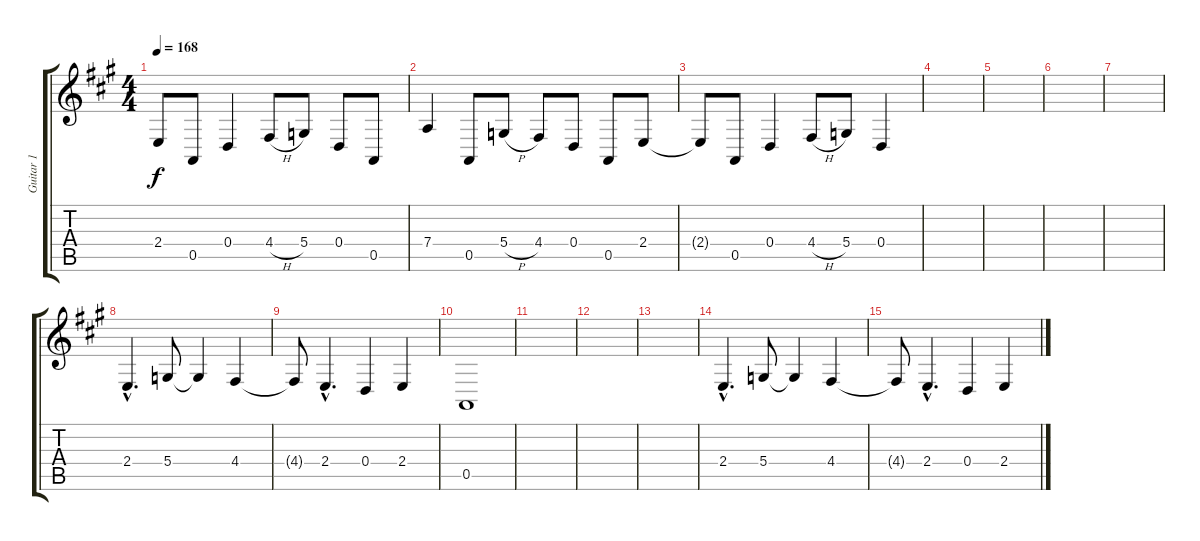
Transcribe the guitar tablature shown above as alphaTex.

\track ("Guitar 1" "Guitar 1") {instrument lead5charang}
\staff {score tabs}
\tuning (E4 B3 G3 D3 A2 E2) {hide}
\ts (4 4)
\tempo 168
\clef g2
\ks a
2.4{t}.8{dy f} 0.5.8 0.4.4 4.4{h}.8 5.4.8 0.4.8 0.5.8 |
7.4.4 0.5.8 5.4{h}.8 4.4.8 0.4.8 0.5.8 2.4.8 |
2.4{t}.8 0.5.8 0.4.4 4.4{h}.8 5.4.8 0.4.4 |
|
|
|
|
2.4{hac}.4{d} 5.4.8 5.4{t}.4 4.4.4 |
4.4{t}.8 2.4{hac}.4{d} 0.4.4 2.4.4 |
0.5.1 |
|
|
|
2.4{hac}.4{d} 5.4.8 5.4{t}.4 4.4.4 |
4.4{t}.8 2.4{hac}.4{d} 0.4.4 2.4.4
